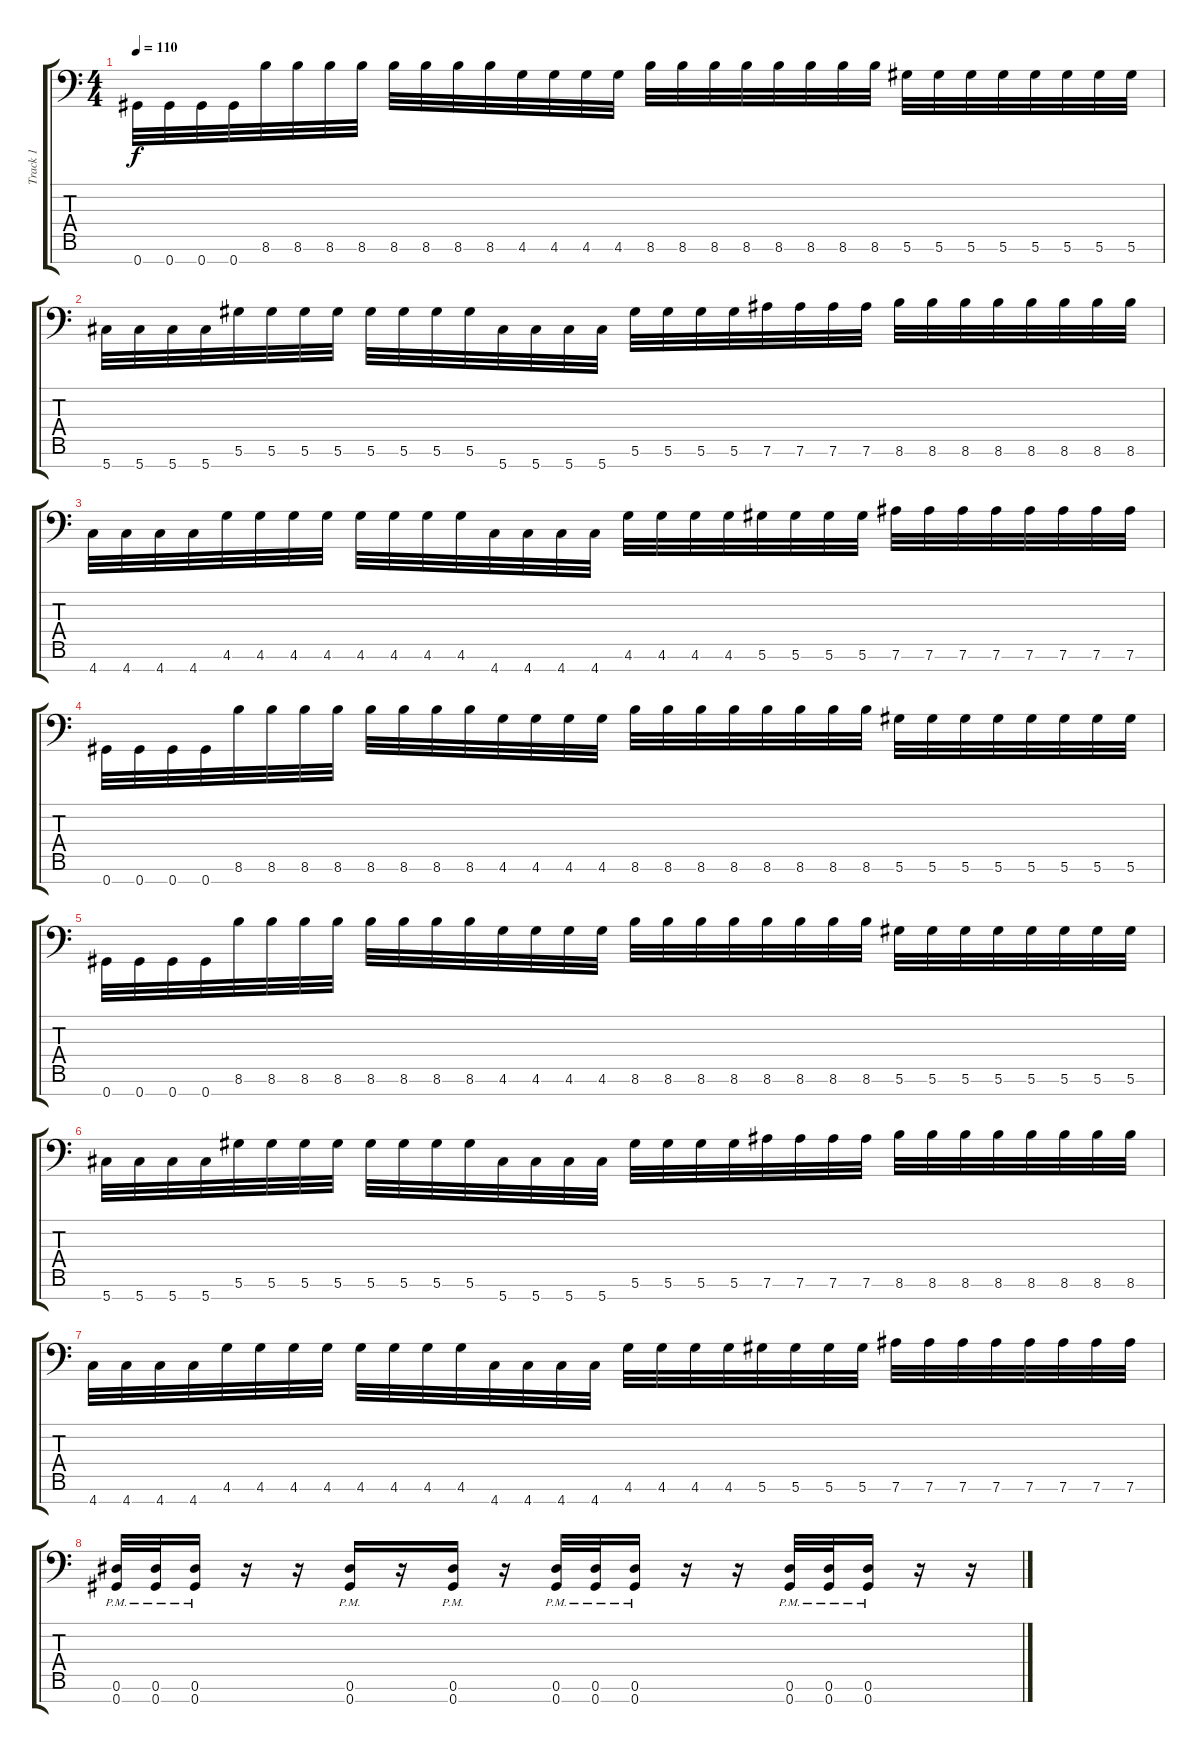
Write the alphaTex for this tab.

\track ("Track 1" "Track 1") {instrument distortionguitar}
\staff {score tabs}
\tuning (Eb4 Bb3 Gb3 Db3 Ab2 Eb2 Ab1) {hide}
\ts (4 4)
\tempo 110
\clef f4
\ks c
0.7.32{dy f} 0.7.32 0.7.32 0.7.32 8.6.32 8.6.32 8.6.32 8.6.32 8.6.32 8.6.32 8.6.32 8.6.32 4.6.32 4.6.32 4.6.32 4.6.32 8.6.32 8.6.32 8.6.32 8.6.32 8.6.32 8.6.32 8.6.32 8.6.32 5.6.32 5.6.32 5.6.32 5.6.32 5.6.32 5.6.32 5.6.32 5.6.32 |
5.7.32 5.7.32 5.7.32 5.7.32 5.6.32 5.6.32 5.6.32 5.6.32 5.6.32 5.6.32 5.6.32 5.6.32 5.7.32 5.7.32 5.7.32 5.7.32 5.6.32 5.6.32 5.6.32 5.6.32 7.6.32 7.6.32 7.6.32 7.6.32 8.6.32 8.6.32 8.6.32 8.6.32 8.6.32 8.6.32 8.6.32 8.6.32 |
4.7.32 4.7.32 4.7.32 4.7.32 4.6.32 4.6.32 4.6.32 4.6.32 4.6.32 4.6.32 4.6.32 4.6.32 4.7.32 4.7.32 4.7.32 4.7.32 4.6.32 4.6.32 4.6.32 4.6.32 5.6.32 5.6.32 5.6.32 5.6.32 7.6.32 7.6.32 7.6.32 7.6.32 7.6.32 7.6.32 7.6.32 7.6.32 |
0.7.32 0.7.32 0.7.32 0.7.32 8.6.32 8.6.32 8.6.32 8.6.32 8.6.32 8.6.32 8.6.32 8.6.32 4.6.32 4.6.32 4.6.32 4.6.32 8.6.32 8.6.32 8.6.32 8.6.32 8.6.32 8.6.32 8.6.32 8.6.32 5.6.32 5.6.32 5.6.32 5.6.32 5.6.32 5.6.32 5.6.32 5.6.32 |
0.7.32 0.7.32 0.7.32 0.7.32 8.6.32 8.6.32 8.6.32 8.6.32 8.6.32 8.6.32 8.6.32 8.6.32 4.6.32 4.6.32 4.6.32 4.6.32 8.6.32 8.6.32 8.6.32 8.6.32 8.6.32 8.6.32 8.6.32 8.6.32 5.6.32 5.6.32 5.6.32 5.6.32 5.6.32 5.6.32 5.6.32 5.6.32 |
5.7.32 5.7.32 5.7.32 5.7.32 5.6.32 5.6.32 5.6.32 5.6.32 5.6.32 5.6.32 5.6.32 5.6.32 5.7.32 5.7.32 5.7.32 5.7.32 5.6.32 5.6.32 5.6.32 5.6.32 7.6.32 7.6.32 7.6.32 7.6.32 8.6.32 8.6.32 8.6.32 8.6.32 8.6.32 8.6.32 8.6.32 8.6.32 |
4.7.32 4.7.32 4.7.32 4.7.32 4.6.32 4.6.32 4.6.32 4.6.32 4.6.32 4.6.32 4.6.32 4.6.32 4.7.32 4.7.32 4.7.32 4.7.32 4.6.32 4.6.32 4.6.32 4.6.32 5.6.32 5.6.32 5.6.32 5.6.32 7.6.32 7.6.32 7.6.32 7.6.32 7.6.32 7.6.32 7.6.32 7.6.32 |
(0.6{pm} 0.7{pm}).32 (0.6{pm} 0.7{pm}).32 (0.6{pm} 0.7{pm}).16 r.16 r.16 (0.6{pm} 0.7{pm}).16 r.16 (0.6{pm} 0.7{pm}).16 r.16 (0.6{pm} 0.7{pm}).32 (0.6{pm} 0.7{pm}).32 (0.6{pm} 0.7{pm}).16 r.16 r.16 (0.6{pm} 0.7{pm}).32 (0.6{pm} 0.7{pm}).32 (0.6{pm} 0.7{pm}).16 r.16 r.16
